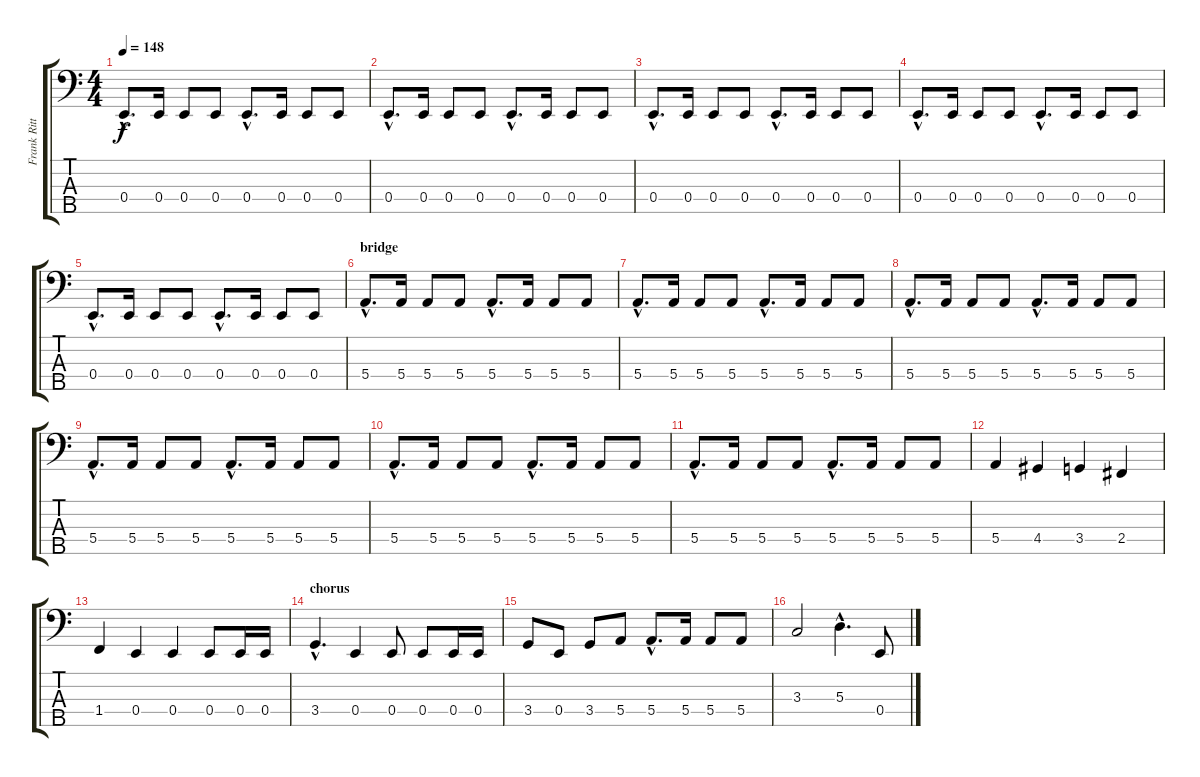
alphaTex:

\track ("Frank Rittel" "Frank Ritt") {instrument electricbasspick}
\staff {score tabs}
\tuning (G2 D2 A1 E1 B0) {hide}
\ts (4 4)
\tempo 148
\clef f4
\ks c
0.4{hac}.8{d dy f} 0.4.16 0.4.8 0.4.8 0.4{hac}.8{d} 0.4.16 0.4.8 0.4.8 |
0.4{hac}.8{d} 0.4.16 0.4.8 0.4.8 0.4{hac}.8{d} 0.4.16 0.4.8 0.4.8 |
0.4{hac}.8{d} 0.4.16 0.4.8 0.4.8 0.4{hac}.8{d} 0.4.16 0.4.8 0.4.8 |
0.4{hac}.8{d} 0.4.16 0.4.8 0.4.8 0.4{hac}.8{d} 0.4.16 0.4.8 0.4.8 |
0.4{hac}.8{d} 0.4.16 0.4.8 0.4.8 0.4{hac}.8{d} 0.4.16 0.4.8 0.4.8 |
\section ("" "bridge")
5.4{hac}.8{d} 5.4.16 5.4.8 5.4.8 5.4{hac}.8{d} 5.4.16 5.4.8 5.4.8 |
5.4{hac}.8{d} 5.4.16 5.4.8 5.4.8 5.4{hac}.8{d} 5.4.16 5.4.8 5.4.8 |
5.4{hac}.8{d} 5.4.16 5.4.8 5.4.8 5.4{hac}.8{d} 5.4.16 5.4.8 5.4.8 |
5.4{hac}.8{d} 5.4.16 5.4.8 5.4.8 5.4{hac}.8{d} 5.4.16 5.4.8 5.4.8 |
5.4{hac}.8{d} 5.4.16 5.4.8 5.4.8 5.4{hac}.8{d} 5.4.16 5.4.8 5.4.8 |
5.4{hac}.8{d} 5.4.16 5.4.8 5.4.8 5.4{hac}.8{d} 5.4.16 5.4.8 5.4.8 |
5.4.4 4.4.4 3.4.4 2.4.4 |
1.4.4 0.4.4 0.4.4 0.4.8 0.4.16 0.4.16 |
\section ("" "chorus")
3.4{hac}.4{d} 0.4.4 0.4.8 0.4.8 0.4.16 0.4.16 |
3.4.8 0.4.8 3.4.8 5.4.8 5.4{hac}.8{d} 5.4.16 5.4.8 5.4.8 |
3.3.2 5.3{hac}.4{d} 0.4.8
